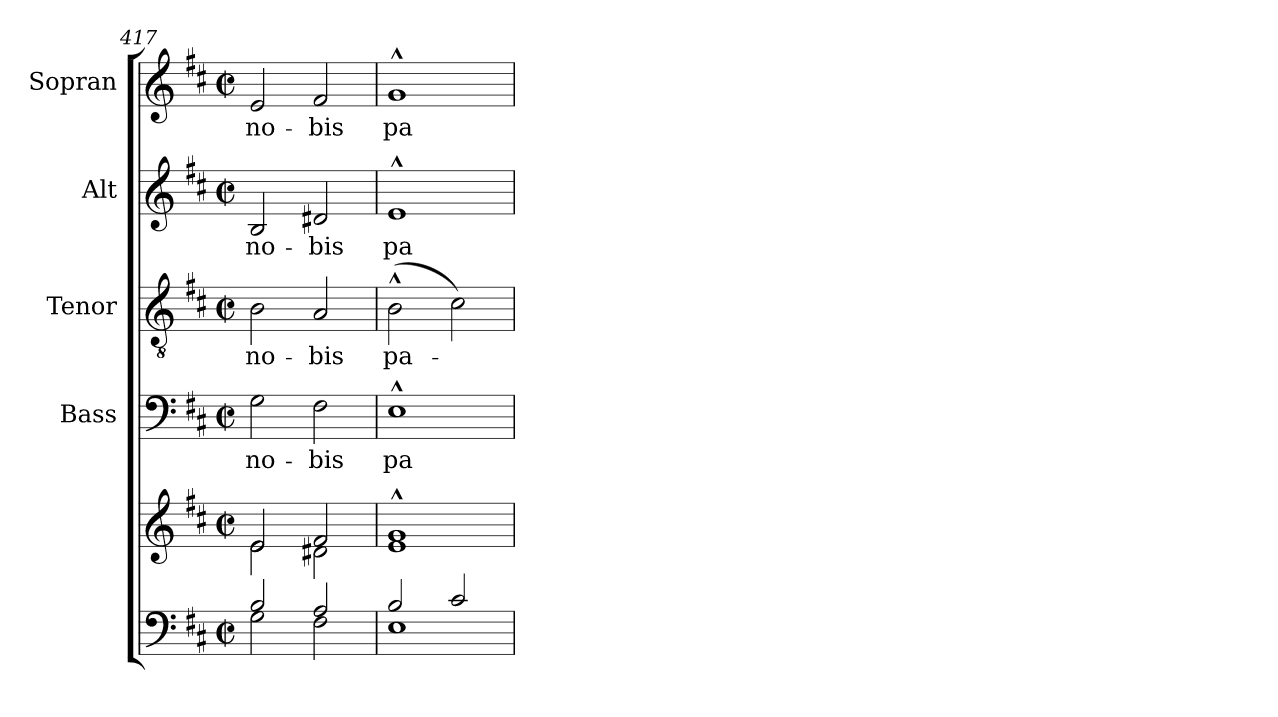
**kern	**kern	**kern	**text	**kern	**text	**kern	**text	**kern	**text
*part5	*part5	*part4	*part4	*part3	*part3	*part2	*part2	*part1	*part1
*staff6	*staff5	*staff4	*staff4	*staff3	*staff3	*staff2	*staff2	*staff1	*staff1
*	*	*I"Bass	*	*I"Tenor	*	*I"Alt	*	*I"Sopran	*
*	*	*I'B.	*	*I'T.	*	*I'A.	*	*I'S.	*
*clefF4	*clefG2	*clefF4	*	*clefGv2	*	*clefG2	*	*clefG2	*
*k[f#c#]	*k[f#c#]	*k[f#c#]	*	*k[f#c#]	*	*k[f#c#]	*	*k[f#c#]	*
*D:	*D:	*D:	*	*D:	*	*D:	*	*D:	*
*M2/2	*M2/2	*M2/2	*	*M2/2	*	*M2/2	*	*M2/2	*
*met(c|)	*met(c|)	*met(c|)	*	*met(c|)	*	*met(c|)	*	*met(c|)	*
=417	=417	=417	=417	=417	=417	=417	=417	=417	=417
*^	*^	*	*	*	*	*	*	*	*
!	!	!	!	!	!LO:LY:b	!	!LO:LY:b	!	!LO:LY:b	!	!LO:LY:b
2B/	2G\	2e/	2e\	2G\	no-	2B\	no-	2B/	no-	2e/	no-
!	!	!	!	!	!LO:LY:b	!	!LO:LY:b	!	!LO:LY:b	!	!LO:LY:b
2A/	2F#\	2f#/	2d#X\	2F#\	-bis	2A/	-bis	2d#X/	-bis	2f#/	-bis
=418	=418	=418	=418	=418	=418	=418	=418	=418	=418	=418	=418
!	!	!	!	!	!LO:LY:b	!	!LO:LY:b	!	!LO:LY:b	!	!LO:LY:b
2B/	1E	1g^^>	1e	1E^^>	pa-	(>2B^^>\	pa-	1e^^>	pa-	1g^^>	pa-
2c#/	.	.	.	.	.	2c#\)	.	.	.	.	.
*v	*v	*	*	*	*	*	*	*	*	*	*
*	*v	*v	*	*	*	*	*	*	*	*
=	=	=	=	=	=	=	=	=	=
*-	*-	*-	*-	*-	*-	*-	*-	*-	*-
